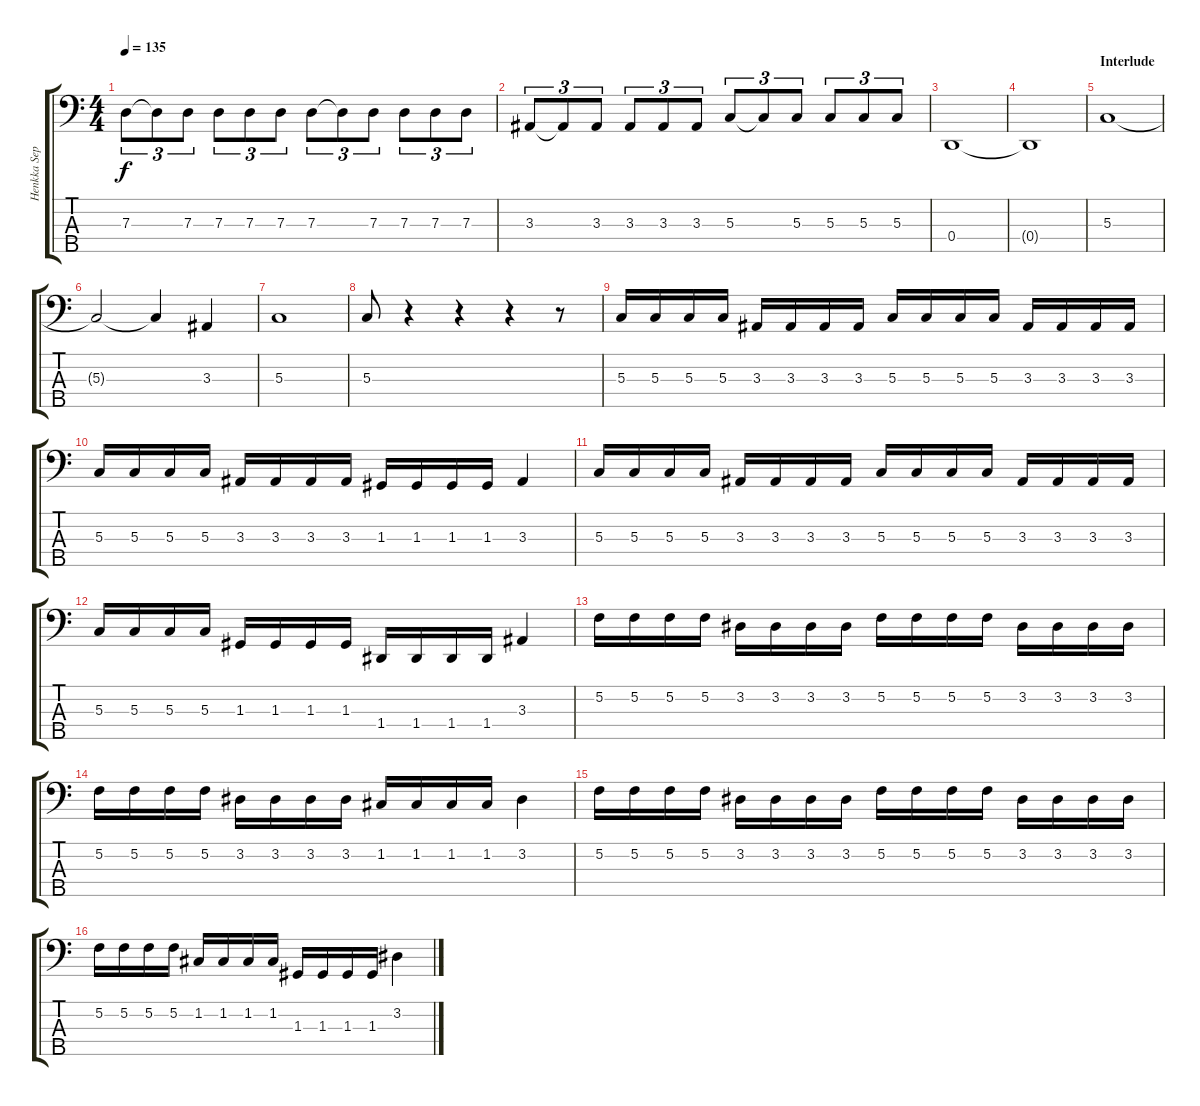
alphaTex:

\track ("Henkka Seppälä" "Henkka Sep") {instrument electricbasspick}
\staff {score tabs}
\tuning (F2 C2 G1 D1 A0) {hide}
\ts (4 4)
\tempo 135
\clef f4
\ks c
7.3.8{tu (3 2) dy f} 7.3{t}.8{tu (3 2)} 7.3.8{tu (3 2)} 7.3.8{tu (3 2)} 7.3.8{tu (3 2)} 7.3.8{tu (3 2)} 7.3.8{tu (3 2)} 7.3{t}.8{tu (3 2)} 7.3.8{tu (3 2)} 7.3.8{tu (3 2)} 7.3.8{tu (3 2)} 7.3.8{tu (3 2)} |
3.3.8{tu (3 2)} 3.3{t}.8{tu (3 2)} 3.3.8{tu (3 2)} 3.3.8{tu (3 2)} 3.3.8{tu (3 2)} 3.3.8{tu (3 2)} 5.3.8{tu (3 2)} 5.3{t}.8{tu (3 2)} 5.3.8{tu (3 2)} 5.3.8{tu (3 2)} 5.3.8{tu (3 2)} 5.3.8{tu (3 2)} |
0.4.1 |
0.4{t}.1 |
\section ("" "Interlude")
5.3.1 |
5.3{t}.2 5.3{t}.4 3.3.4 |
5.3.1 |
5.3.8 r.4 r.4 r.4 r.8 |
5.3.16 5.3.16 5.3.16 5.3.16 3.3.16 3.3.16 3.3.16 3.3.16 5.3.16 5.3.16 5.3.16 5.3.16 3.3.16 3.3.16 3.3.16 3.3.16 |
5.3.16 5.3.16 5.3.16 5.3.16 3.3.16 3.3.16 3.3.16 3.3.16 1.3.16 1.3.16 1.3.16 1.3.16 3.3.4 |
5.3.16 5.3.16 5.3.16 5.3.16 3.3.16 3.3.16 3.3.16 3.3.16 5.3.16 5.3.16 5.3.16 5.3.16 3.3.16 3.3.16 3.3.16 3.3.16 |
5.3.16 5.3.16 5.3.16 5.3.16 1.3.16 1.3.16 1.3.16 1.3.16 1.4.16 1.4.16 1.4.16 1.4.16 3.3.4 |
5.2.16 5.2.16 5.2.16 5.2.16 3.2.16 3.2.16 3.2.16 3.2.16 5.2.16 5.2.16 5.2.16 5.2.16 3.2.16 3.2.16 3.2.16 3.2.16 |
5.2.16 5.2.16 5.2.16 5.2.16 3.2.16 3.2.16 3.2.16 3.2.16 1.2.16 1.2.16 1.2.16 1.2.16 3.2.4 |
5.2.16 5.2.16 5.2.16 5.2.16 3.2.16 3.2.16 3.2.16 3.2.16 5.2.16 5.2.16 5.2.16 5.2.16 3.2.16 3.2.16 3.2.16 3.2.16 |
5.2.16 5.2.16 5.2.16 5.2.16 1.2.16 1.2.16 1.2.16 1.2.16 1.3.16 1.3.16 1.3.16 1.3.16 3.2.4
